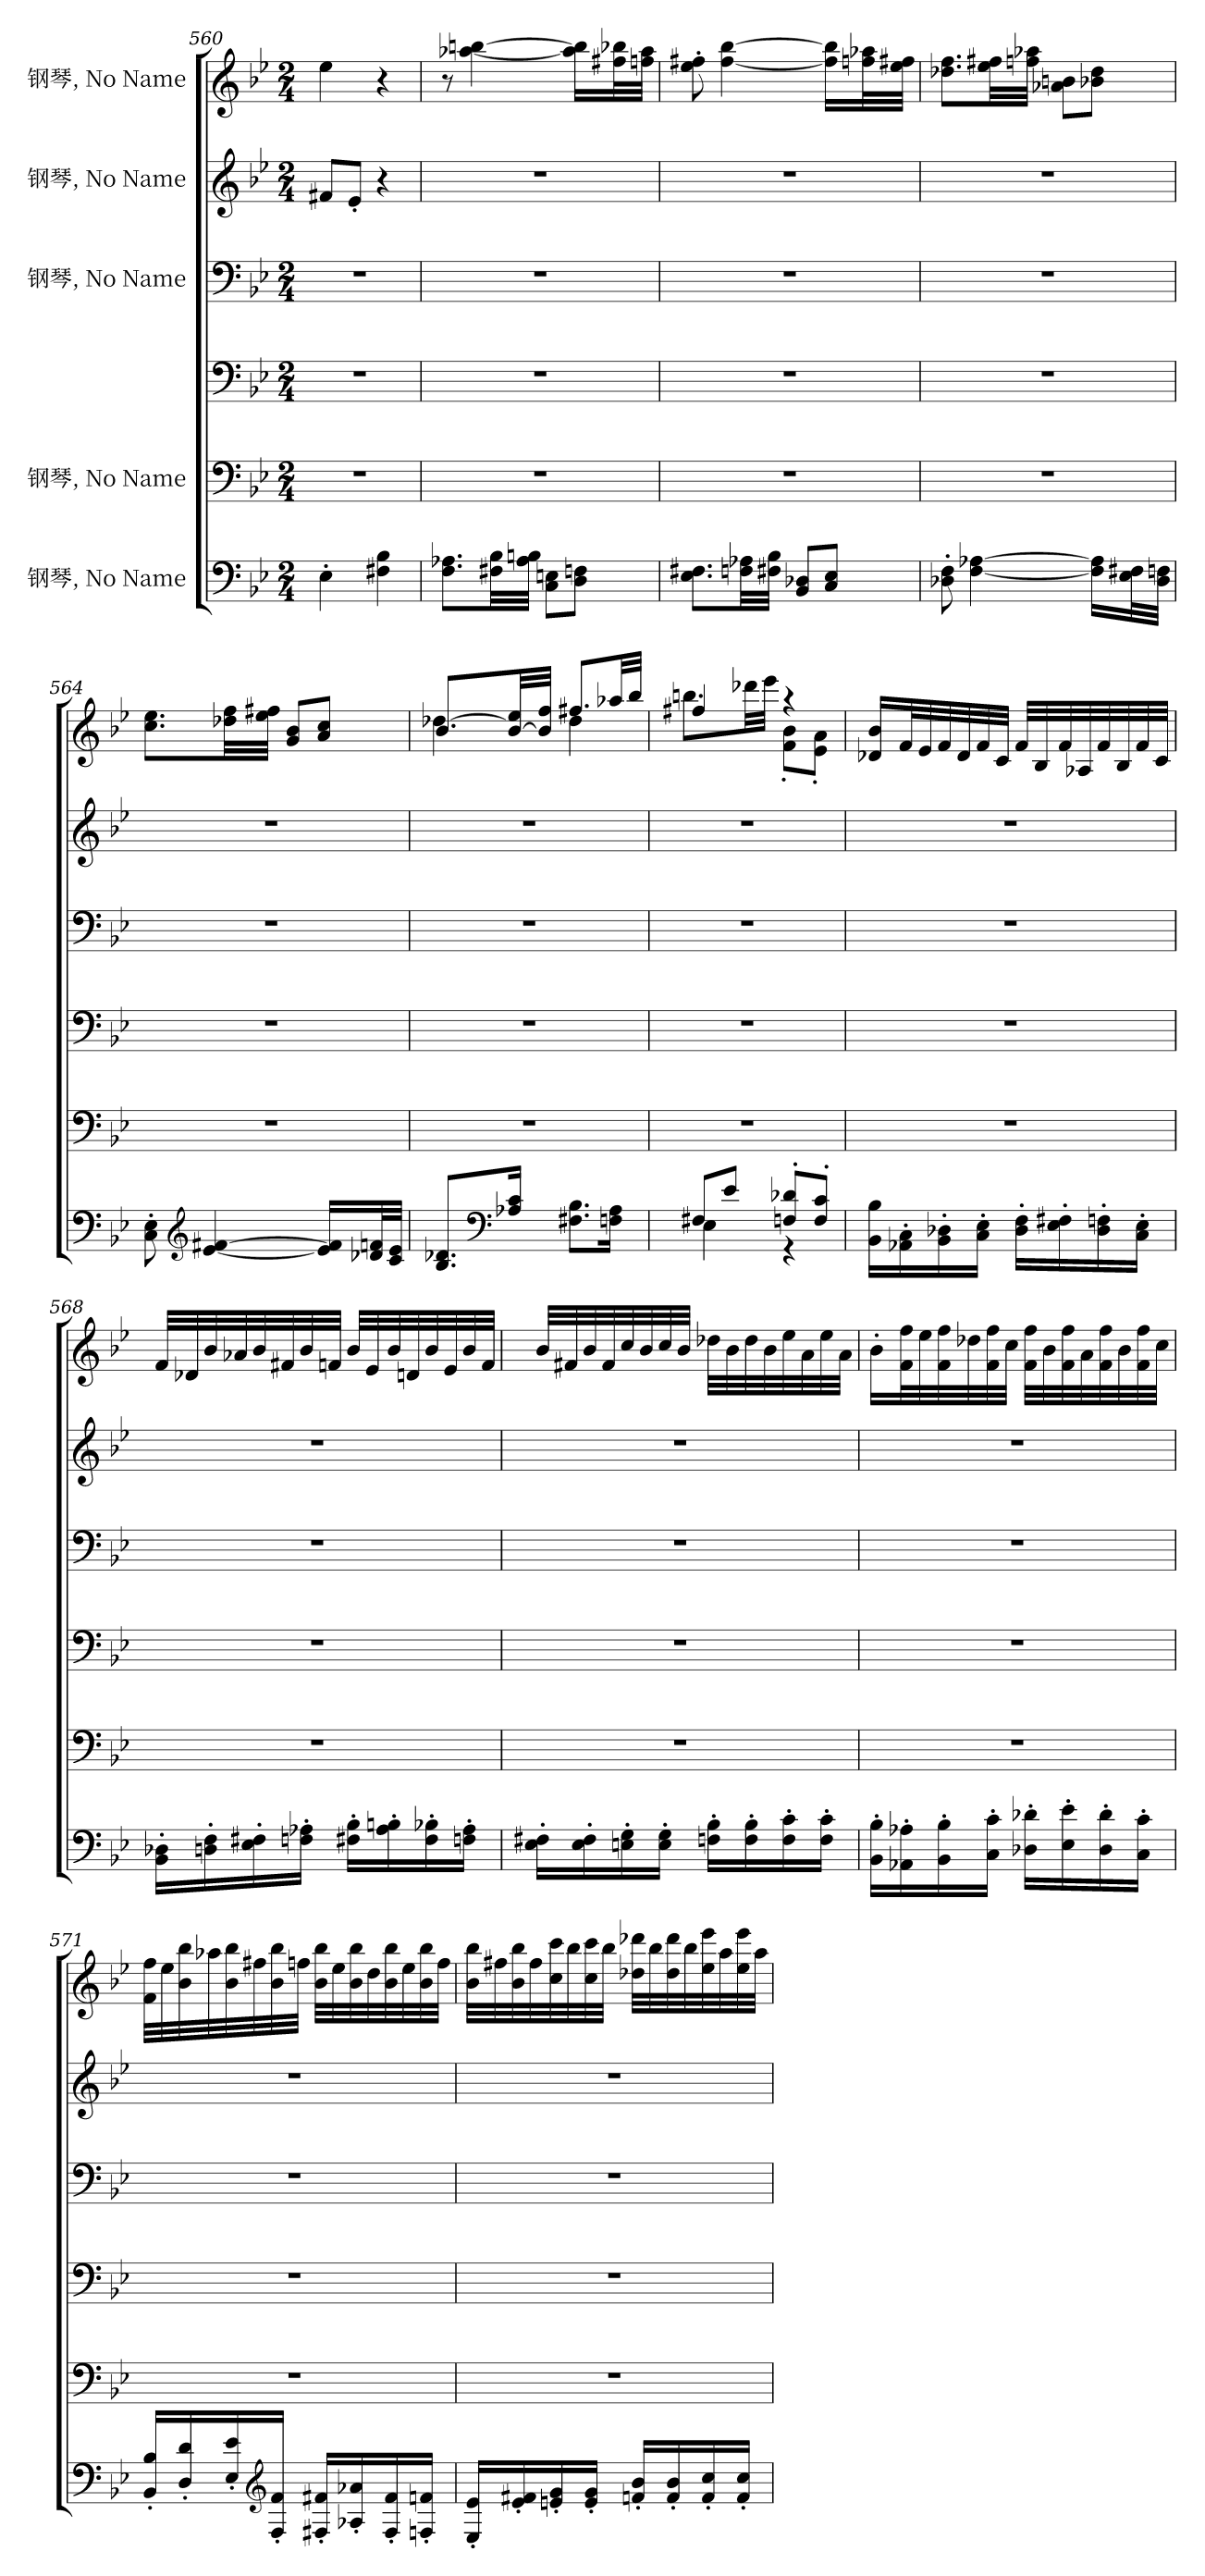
**kern	**kern	**kern	**kern	**kern	**kern
*part5	*part4	*part4	*part3	*part2	*part1
*staff6	*staff5	*staff4	*staff3	*staff2	*staff1
*I"钢琴, No Name	*I"钢琴, No Name	*	*I"钢琴, No Name	*I"钢琴, No Name	*I"钢琴, No Name
*clefF4	*clefF4	*clefF4	*clefF4	*clefG2	*clefG2
*k[b-e-]	*k[b-e-]	*k[b-e-]	*k[b-e-]	*k[b-e-]	*k[b-e-]
*M2/4	*M2/4	*M2/4	*M2/4	*M2/4	*M2/4
=560	=560	=560	=560	=560	=560
4E-'\	2r	2r	2r	8f#X/L	4ee-\
.	.	.	.	8e-'/J	.
4F#X\ 4B-\	.	.	.	4r	4r
=561	=561	=561	=561	=561	=561
8.F\ 8.A-X\L	2r	2r	2r	2r	8r
*	*	*	*	*	*MM84
.	.	.	.	.	[4aa-X\ [4bbn\
32F#X\ 32B-\LL	.	.	.	.	.
32A-\ 32Bn\JJJ	.	.	.	.	.
8C\ 8En\L	.	.	.	.	.
8D\ 8Fn\J	.	.	.	.	16aa-\] 16bb\]LL
.	.	.	.	.	32ff#X\ 32bb-X\L
.	.	.	.	.	32ffn\ 32aa-\JJJ
!!LO:PB:g=z
=562	=562	=562	=562	=562	=562
8.E-\ 8.F#X\L	2r	2r	2r	2r	8ee-\' 8ff#X\'
*	*	*	*	*	*MM84
.	.	.	.	.	[4ff#\ [4bb-\
32Fn\ 32A-X\LL	.	.	.	.	.
32F#X\ 32B-\JJJ	.	.	.	.	.
8BB-/ 8D-X/L	.	.	.	.	.
8C/ 8E-/J	.	.	.	.	16ff#\] 16bb-\]LL
.	.	.	.	.	32ffn\ 32aa-X\L
.	.	.	.	.	32ee-\ 32ff#X\JJJ
=563	=563	=563	=563	=563	=563
8D-X\' 8F\'	2r	2r	2r	2r	8.dd-X\ 8.ff\L
[4F\ [4A-X\	.	.	.	.	.
.	.	.	.	.	32ee-\ 32ff#X\LL
.	.	.	.	.	32ffn\ 32aa-X\JJJ
.	.	.	.	.	8a-X\ 8bn\L
16F\] 16A-\]LL	.	.	.	.	8b-X\ 8dd-\J
32E-\ 32F#X\L	.	.	.	.	.
32D-\ 32Fn\JJJ	.	.	.	.	.
!!LO:LB:g=z
=564	=564	=564	=564	=564	=564
8C\' 8E-\'	2r	2r	2r	2r	8.cc\ 8.ee-\L
*clefG2	*	*	*	*	*
[4e-/ [4f#X/	.	.	.	.	.
.	.	.	.	.	32dd-X\ 32ff\LL
.	.	.	.	.	32ee-\ 32ff#X\JJJ
.	.	.	.	.	8g/ 8b-/L
16e-/] 16f#/]LL	.	.	.	.	8a/ 8cc/J
32d-X/ 32fn/L	.	.	.	.	.
32c/ 32e-/JJJ	.	.	.	.	.
=565	=565	=565	=565	=565	=565
*	*	*	*	*	*^
8.B-/ 8.d-X/L	2r	2r	2r	2r	[8.b-/L	4dd-X\
*clefF4	*	*	*	*	*	*
16A-X/ 16c/Jk	.	.	.	.	32b-/_ 32ee-/LL	.
.	.	.	.	.	32b-/] 32ff/JJJ	.
*	*	*	*	*	*MM84	*
8.F#X\ 8.B-\L	.	.	.	.	8.ff#X/L	4dd-\
16Fn\ 16A-\Jk	.	.	.	.	32aa-X/LL	.
.	.	.	.	.	32bb-/JJJ	.
=566	=566	=566	=566	=566	=566	=566
*	*	*	*	*	*MM84	*
*^	*	*	*	*	*	*
8F#X/L	4E-\	2r	2r	2r	2r	4ff#X/	8.bbn\L
8e-/J	.	.	.	.	.	.	.
.	.	.	.	.	.	.	32ddd-X\LL
*	*	*	*	*	*	*MM82	*
.	.	.	.	.	.	.	32eee-\JJJ
8Fn/' 8d-X/'L	4r	.	.	.	.	4r	8f\' 8b-\'L
8F/' 8c/'J	.	.	.	.	.	.	8e-\' 8a\'J
*v	*v	*	*	*	*	*v	*v
!!LO:PB:g=z
=567	=567	=567	=567	=567	=567
16BB-\ 16B-\LL	2r	2r	2r	2r	16d-X/ 16b-/LL
16AA-X\' 16C\'	.	.	.	.	32f/L
.	.	.	.	.	32e-/
16BB-\' 16D-X\'	.	.	.	.	32f/
.	.	.	.	.	32d-/
16C\' 16E-\'JJ	.	.	.	.	32f/
.	.	.	.	.	32c/JJJ
16D-\' 16F\'LL	.	.	.	.	32f/LLL
.	.	.	.	.	32B-/
16E-\' 16F#X\'	.	.	.	.	32f/
.	.	.	.	.	32A-X/
16D-\' 16Fn\'	.	.	.	.	32f/
.	.	.	.	.	32B-/
16C\' 16E-\'JJ	.	.	.	.	32f/
*	*	*	*	*	*MM85
.	.	.	.	.	32c/JJJ
=568	=568	=568	=568	=568	=568
*	*	*	*	*	*MM86
16BB-\' 16D-X\'LL	2r	2r	2r	2r	32f/LLL
.	.	.	.	.	32d-X/
16Dn\' 16F\'	.	.	.	.	32b-/
.	.	.	.	.	32a-X/
16E-\' 16F#X\'	.	.	.	.	32b-/
.	.	.	.	.	32f#X/
16Fn\' 16A-X\'JJ	.	.	.	.	32b-/
.	.	.	.	.	32fn/JJJ
16F#X\' 16B-\'LL	.	.	.	.	32b-/LLL
.	.	.	.	.	32e-/
16A-\' 16Bn\'	.	.	.	.	32b-/
.	.	.	.	.	32dn/
16F#\' 16B-X\'	.	.	.	.	32b-/
.	.	.	.	.	32e-/
16Fn\' 16A-\'JJ	.	.	.	.	32b-/
*	*	*	*	*	*MM85
.	.	.	.	.	32f/JJJ
!!LO:LB:g=z
=569	=569	=569	=569	=569	=569
*	*	*	*	*	*MM86
16E-\' 16F#X\'LL	2r	2r	2r	2r	32b-/LLL
.	.	.	.	.	32f#X/
16E-\' 16F#\'	.	.	.	.	32b-/
.	.	.	.	.	32f#/
16En\' 16G\'	.	.	.	.	32cc/
.	.	.	.	.	32b-/
16E\' 16G\'JJ	.	.	.	.	32cc/
.	.	.	.	.	32b-/JJJ
16Fn\' 16B-\'LL	.	.	.	.	32dd-X\LLL
.	.	.	.	.	32b-\
16F\' 16B-\'	.	.	.	.	32dd-\
.	.	.	.	.	32b-\
16F\' 16c\'	.	.	.	.	32ee-\
.	.	.	.	.	32a\
16F\' 16c\'JJ	.	.	.	.	32ee-\
*	*	*	*	*	*MM80
.	.	.	.	.	32a\JJJ
=570	=570	=570	=570	=570	=570
16BB-\' 16B-\'LL	2r	2r	2r	2r	16b-'\LL
16AA-X\' 16A-X\'	.	.	.	.	32f\ 32ff\L
.	.	.	.	.	32ee-\
16BB-\' 16B-\'	.	.	.	.	32f\ 32ff\
.	.	.	.	.	32dd-X\
16C\' 16c\'JJ	.	.	.	.	32f\ 32ff\
.	.	.	.	.	32cc\JJJ
16D-X\' 16d-X\'LL	.	.	.	.	32f\ 32ff\LLL
.	.	.	.	.	32b-\
16E-\' 16e-\'	.	.	.	.	32f\ 32ff\
.	.	.	.	.	32a\
16D-\' 16d-\'	.	.	.	.	32f\ 32ff\
.	.	.	.	.	32b-\
16C\' 16c\'JJ	.	.	.	.	32f\ 32ff\
*	*	*	*	*	*MM85
.	.	.	.	.	32cc\JJJ
!!LO:PB:g=z
=571	=571	=571	=571	=571	=571
*	*	*	*	*	*MM86
16BB-/' 16B-/'LL	2r	2r	2r	2r	32f\ 32ff\LLL
.	.	.	.	.	32ee-\
16D/' 16d/'	.	.	.	.	32b-\ 32bb-\
.	.	.	.	.	32aa-X\
16E-/' 16e-/'	.	.	.	.	32b-\ 32bb-\
.	.	.	.	.	32ff#X\
*clefG2	*	*	*	*	*
16F/' 16f/'JJ	.	.	.	.	32b-\ 32bb-\
.	.	.	.	.	32ffn\JJJ
16F#X/' 16f#X/'LL	.	.	.	.	32b-\ 32bb-\LLL
.	.	.	.	.	32ee-\
16A-X/' 16a-X/'	.	.	.	.	32b-\ 32bb-\
.	.	.	.	.	32dd\
16F#/' 16f#/'	.	.	.	.	32b-\ 32bb-\
.	.	.	.	.	32ee-\
16Fn/' 16fn/'JJ	.	.	.	.	32b-\ 32bb-\
*	*	*	*	*	*MM85
.	.	.	.	.	32ff\JJJ
=572	=572	=572	=572	=572	=572
*	*	*	*	*	*MM86
16E-/' 16e-/'LL	2r	2r	2r	2r	32b-\ 32bb-\LLL
.	.	.	.	.	32ff#X\
16e-/' 16f#X/'	.	.	.	.	32b-\ 32bb-\
.	.	.	.	.	32ff#\
16en/' 16g/'	.	.	.	.	32cc\ 32ccc\
.	.	.	.	.	32bb-\
16e/' 16g/'JJ	.	.	.	.	32cc\ 32ccc\
.	.	.	.	.	32bb-\JJJ
16fn/' 16b-/'LL	.	.	.	.	32dd-X\ 32ddd-X\LLL
.	.	.	.	.	32bb-\
16f/' 16b-/'	.	.	.	.	32dd-\ 32ddd-\
.	.	.	.	.	32bb-\
16f/' 16cc/'	.	.	.	.	32ee-\ 32eee-\
.	.	.	.	.	32aa\
16f/' 16cc/'JJ	.	.	.	.	32ee-\ 32eee-\
*	*	*	*	*	*MM82
.	.	.	.	.	32aa\JJJ
=	=	=	=	=	=
*-	*-	*-	*-	*-	*-
